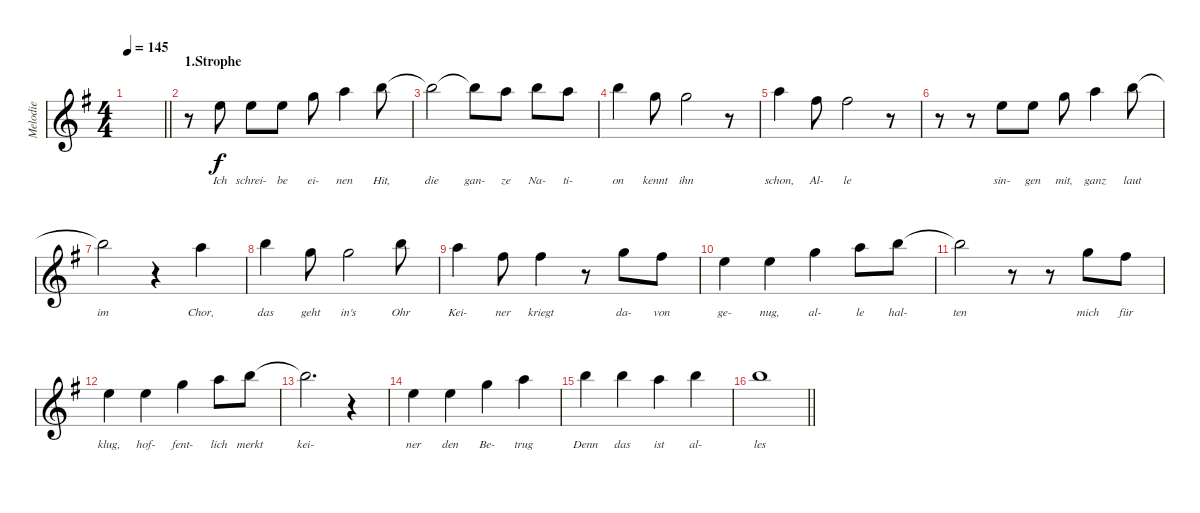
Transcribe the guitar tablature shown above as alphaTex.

\track ("Melodie" "Melodie") {instrument electricguitarjazz}
\staff {score}
\tuning (E5 B4 G4 D4 A3 E3 A2) {hide}
\ts (4 4)
\tempo 145
\clef g2
\barLineRight lightlight
\ks eminor
|
\section ("" "1.Strophe")
r.8 2.4.8{lyrics (0 "Ich") lyrics (1 "") lyrics (2 "") lyrics (3 "") lyrics (4 "")} 2.4.8{lyrics (0 "schrei-") lyrics (1 "") lyrics (2 "") lyrics (3 "") lyrics (4 "")} 2.4.8{lyrics (0 "be") lyrics (1 "") lyrics (2 "") lyrics (3 "") lyrics (4 "")} 0.3.8{lyrics (0 "ei-") lyrics (1 "") lyrics (2 "") lyrics (3 "") lyrics (4 "")} 2.3.4{lyrics (0 "nen") lyrics (1 "") lyrics (2 "") lyrics (3 "") lyrics (4 "")} 0.2.8{lyrics (0 "Hit,") lyrics (1 "") lyrics (2 "") lyrics (3 "") lyrics (4 "")} |
0.2{t}.2{lyrics (0 "die") lyrics (1 "") lyrics (2 "") lyrics (3 "") lyrics (4 "")} 0.2{t}.8{lyrics (0 "gan-") lyrics (1 "") lyrics (2 "") lyrics (3 "") lyrics (4 "")} 2.3.8{lyrics (0 "ze") lyrics (1 "") lyrics (2 "") lyrics (3 "") lyrics (4 "")} 0.2.8{lyrics (0 "Na-") lyrics (1 "") lyrics (2 "") lyrics (3 "") lyrics (4 "")} 2.3.8{lyrics (0 "ti-") lyrics (1 "") lyrics (2 "") lyrics (3 "") lyrics (4 "")} |
0.2.4{lyrics (0 "on") lyrics (1 "") lyrics (2 "") lyrics (3 "") lyrics (4 "")} 0.3.8{lyrics (0 "kennt") lyrics (1 "") lyrics (2 "") lyrics (3 "") lyrics (4 "")} 0.3.2{lyrics (0 "ihn") lyrics (1 "") lyrics (2 "") lyrics (3 "") lyrics (4 "")} r.8 |
2.3.4{lyrics (0 "schon,") lyrics (1 "") lyrics (2 "") lyrics (3 "") lyrics (4 "")} 4.4.8{lyrics (0 "Al-") lyrics (1 "") lyrics (2 "") lyrics (3 "") lyrics (4 "")} 4.4.2{lyrics (0 "le") lyrics (1 "") lyrics (2 "") lyrics (3 "") lyrics (4 "")} r.8 |
r.8 r.8 2.4.8{lyrics (0 "sin-") lyrics (1 "") lyrics (2 "") lyrics (3 "") lyrics (4 "")} 2.4.8{lyrics (0 "gen") lyrics (1 "") lyrics (2 "") lyrics (3 "") lyrics (4 "")} 0.3.8{lyrics (0 "mit,") lyrics (1 "") lyrics (2 "") lyrics (3 "") lyrics (4 "")} 2.3.4{lyrics (0 "ganz") lyrics (1 "") lyrics (2 "") lyrics (3 "") lyrics (4 "")} 0.2.8{lyrics (0 "laut") lyrics (1 "") lyrics (2 "") lyrics (3 "") lyrics (4 "")} |
0.2{t}.2{lyrics (0 "im") lyrics (1 "") lyrics (2 "") lyrics (3 "") lyrics (4 "")} r.4 2.3.4{lyrics (0 "Chor,") lyrics (1 "") lyrics (2 "") lyrics (3 "") lyrics (4 "")} |
0.2.4{lyrics (0 "das") lyrics (1 "") lyrics (2 "") lyrics (3 "") lyrics (4 "")} 0.3.8{lyrics (0 "geht") lyrics (1 "") lyrics (2 "") lyrics (3 "") lyrics (4 "")} 0.3.2{lyrics (0 "in's") lyrics (1 "") lyrics (2 "") lyrics (3 "") lyrics (4 "")} 0.2.8{lyrics (0 "Ohr") lyrics (1 "") lyrics (2 "") lyrics (3 "") lyrics (4 "")} |
2.3.4{lyrics (0 "Kei-") lyrics (1 "") lyrics (2 "") lyrics (3 "") lyrics (4 "")} 4.4.8{lyrics (0 "ner") lyrics (1 "") lyrics (2 "") lyrics (3 "") lyrics (4 "")} 4.4.4{lyrics (0 "kriegt") lyrics (1 "") lyrics (2 "") lyrics (3 "") lyrics (4 "")} r.8 0.3.8{lyrics (0 "da-") lyrics (1 "") lyrics (2 "") lyrics (3 "") lyrics (4 "")} 4.4.8{lyrics (0 "von") lyrics (1 "") lyrics (2 "") lyrics (3 "") lyrics (4 "")} |
2.4.4{lyrics (0 "ge-") lyrics (1 "") lyrics (2 "") lyrics (3 "") lyrics (4 "")} 2.4.4{lyrics (0 "nug,") lyrics (1 "") lyrics (2 "") lyrics (3 "") lyrics (4 "")} 0.3.4{lyrics (0 "al-") lyrics (1 "") lyrics (2 "") lyrics (3 "") lyrics (4 "")} 2.3.8{lyrics (0 "le") lyrics (1 "") lyrics (2 "") lyrics (3 "") lyrics (4 "")} 0.2.8{lyrics (0 "hal-") lyrics (1 "") lyrics (2 "") lyrics (3 "") lyrics (4 "")} |
0.2{t}.2{lyrics (0 "ten") lyrics (1 "") lyrics (2 "") lyrics (3 "") lyrics (4 "")} r.8 r.8 0.3.8{lyrics (0 "mich") lyrics (1 "") lyrics (2 "") lyrics (3 "") lyrics (4 "")} 4.4.8{lyrics (0 "für") lyrics (1 "") lyrics (2 "") lyrics (3 "") lyrics (4 "")} |
2.4.4{lyrics (0 "klug,") lyrics (1 "") lyrics (2 "") lyrics (3 "") lyrics (4 "")} 2.4.4{lyrics (0 "hof-") lyrics (1 "") lyrics (2 "") lyrics (3 "") lyrics (4 "")} 0.3.4{lyrics (0 "fent-") lyrics (1 "") lyrics (2 "") lyrics (3 "") lyrics (4 "")} 2.3.8{lyrics (0 "lich") lyrics (1 "") lyrics (2 "") lyrics (3 "") lyrics (4 "")} 0.2.8{lyrics (0 "merkt") lyrics (1 "") lyrics (2 "") lyrics (3 "") lyrics (4 "")} |
0.2{t}.2{d lyrics (0 "kei-") lyrics (1 "") lyrics (2 "") lyrics (3 "") lyrics (4 "")} r.4 |
2.4.4{lyrics (0 "ner") lyrics (1 "") lyrics (2 "") lyrics (3 "") lyrics (4 "")} 2.4.4{lyrics (0 "den") lyrics (1 "") lyrics (2 "") lyrics (3 "") lyrics (4 "")} 0.3.4{lyrics (0 "Be-") lyrics (1 "") lyrics (2 "") lyrics (3 "") lyrics (4 "")} 2.3.4{lyrics (0 "trug") lyrics (1 "") lyrics (2 "") lyrics (3 "") lyrics (4 "")} |
4.3.4{lyrics (0 "Denn") lyrics (1 "") lyrics (2 "") lyrics (3 "") lyrics (4 "")} 4.3.4{lyrics (0 "das") lyrics (1 "") lyrics (2 "") lyrics (3 "") lyrics (4 "")} 2.3.4{lyrics (0 "ist") lyrics (1 "") lyrics (2 "") lyrics (3 "") lyrics (4 "")} 4.3.4{lyrics (0 "al-") lyrics (1 "") lyrics (2 "") lyrics (3 "") lyrics (4 "")} |
\barLineRight lightlight
4.3.1{lyrics (0 "les") lyrics (1 "") lyrics (2 "") lyrics (3 "") lyrics (4 "")}
